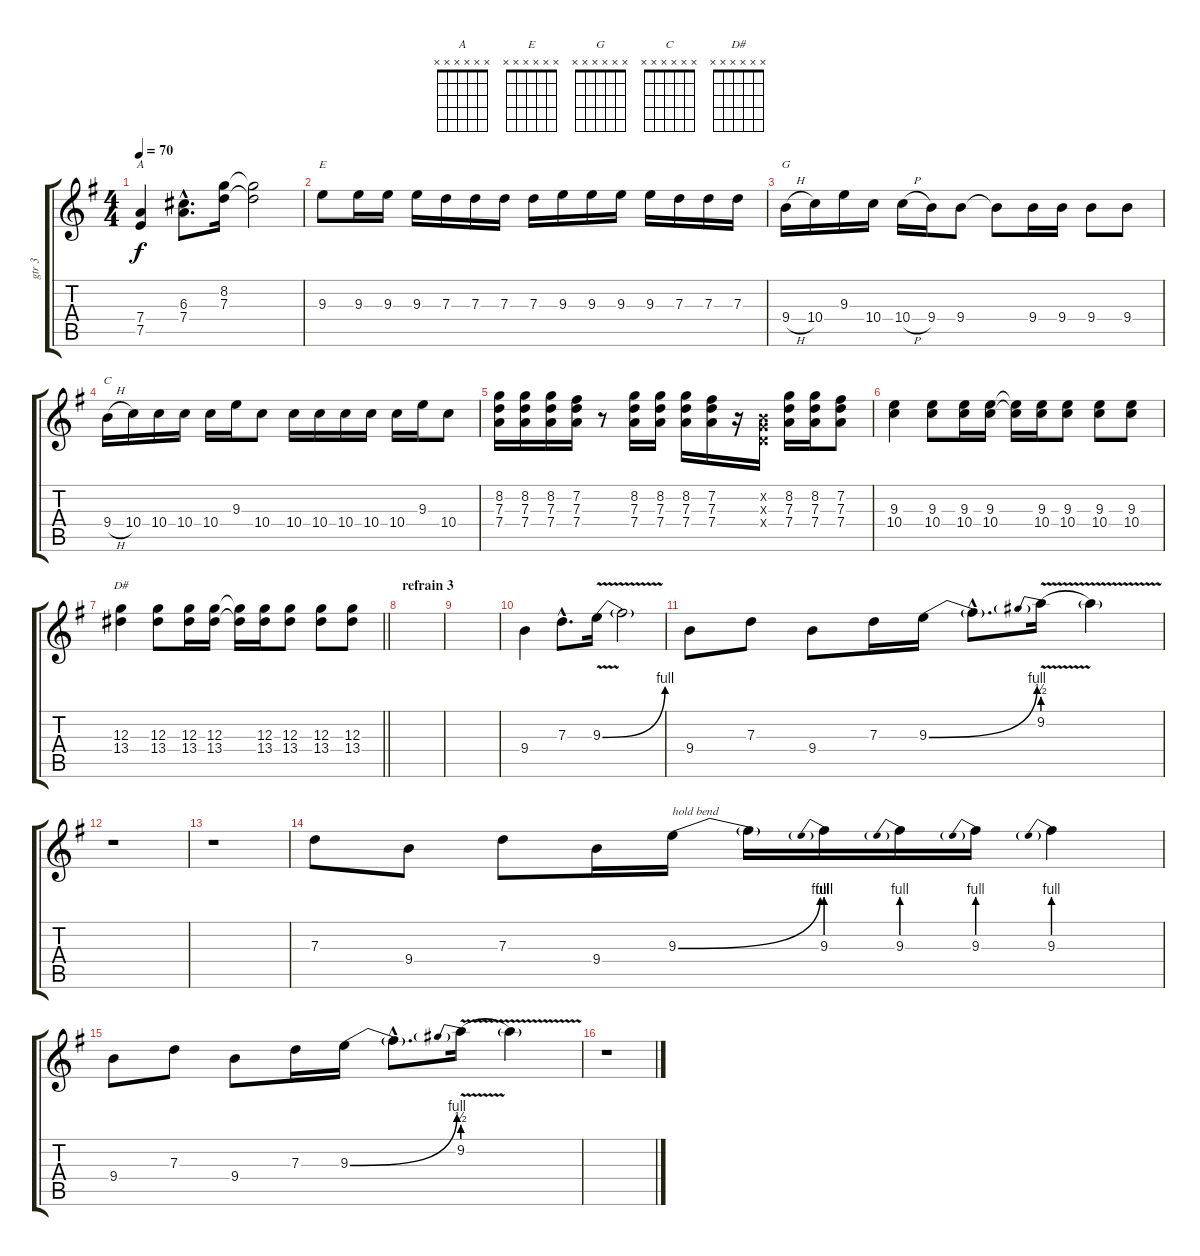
\track ("gtr 3" "gtr 3") {instrument distortionguitar}
\staff {score tabs}
\tuning (E4 B3 G3 D3 A2 E2) {hide}
\chord ("A" x x x x x x)
\chord ("E" x x x x x x)
\chord ("G" x x x x x x)
\chord ("C" x x x x x x)
\chord ("D#" x x x x x x)
\ts (4 4)
\tempo 70
\clef g2
\ks g
(7.4 7.5).4{ch "A" dy f} (6.3{hac} 7.4{hac}).8{d} (8.2 7.3).16 (8.2{t} 7.3{t}).2 |
9.3.8{ch "E"} 9.3.16 9.3.16 9.3.16 7.3.16 7.3.16 7.3.16 7.3.16 9.3.16 9.3.16 9.3.16 9.3.16 7.3.16 7.3.16 7.3.16 |
9.4{h}.16{ch "G"} 10.4.16 9.3.16 10.4.16 10.4{h}.16 9.4.16 9.4.8 9.4{t}.8 9.4.16 9.4.16 9.4.8 9.4.8 |
9.4{h}.16{ch "C"} 10.4.16 10.4.16 10.4.16 10.4.16 9.3.16 10.4.8 10.4.16 10.4.16 10.4.16 10.4.16 10.4.16 9.3.16 10.4.8 |
(8.2 7.3 7.4).16 (8.2 7.3 7.4).16 (8.2 7.3 7.4).16 (7.2 7.3 7.4).16 r.8 (8.2 7.3 7.4).16 (8.2 7.3 7.4).16 (8.2 7.3 7.4).16 (7.2 7.3 7.4).16 r.16 (0.2{x} 0.3{x} 0.4{x}).16 (8.2 7.3 7.4).16 (8.2 7.3 7.4).16 (7.2 7.3 7.4).8 |
(9.3 10.4).4 (9.3 10.4).8 (9.3 10.4).16 (9.3 10.4).16 (9.3{t} 10.4{t}).16 (9.3 10.4).16 (9.3 10.4).8 (9.3 10.4).8 (9.3 10.4).8 |
\barLineRight lightlight
(12.3 13.4).4{ch "D#"} (12.3 13.4).8 (12.3 13.4).16 (12.3 13.4).16 (12.3{t} 13.4{t}).16 (12.3 13.4).16 (12.3 13.4).8 (12.3 13.4).8 (12.3 13.4).8 |
\section ("" "refrain 3")
|
|
9.4.4 7.3{hac}.8{d} 9.3{be (bend 0 0 60 4) v}.16 9.3{t}.2 |
9.4.8 7.3.8 9.4.8 7.3.16 9.3{be (bend 0 0 60 4)}.16 9.3{hac t}.8{d} 9.2{be (prebend 0 2 60 2) v}.16 9.2{t}.4 |
r.1 |
r.1 |
7.3.8 9.4.8 7.3.8 9.4.16 9.3{be (bend 0 0 60 4)}.16{txt "hold bend"} 9.3{t}.16 9.3{be (prebend 0 4 60 4)}.16 9.3{be (prebend 0 4 60 4)}.16 9.3{be (prebend 0 4 60 4)}.16 9.3{be (prebend 0 4 60 4)}.4 |
9.4.8 7.3.8 9.4.8 7.3.16 9.3{be (bend 0 0 60 4)}.16 9.3{hac t}.8{d} 9.2{be (prebend 0 2 60 2) v}.16 9.2{t}.4 |
r.1
